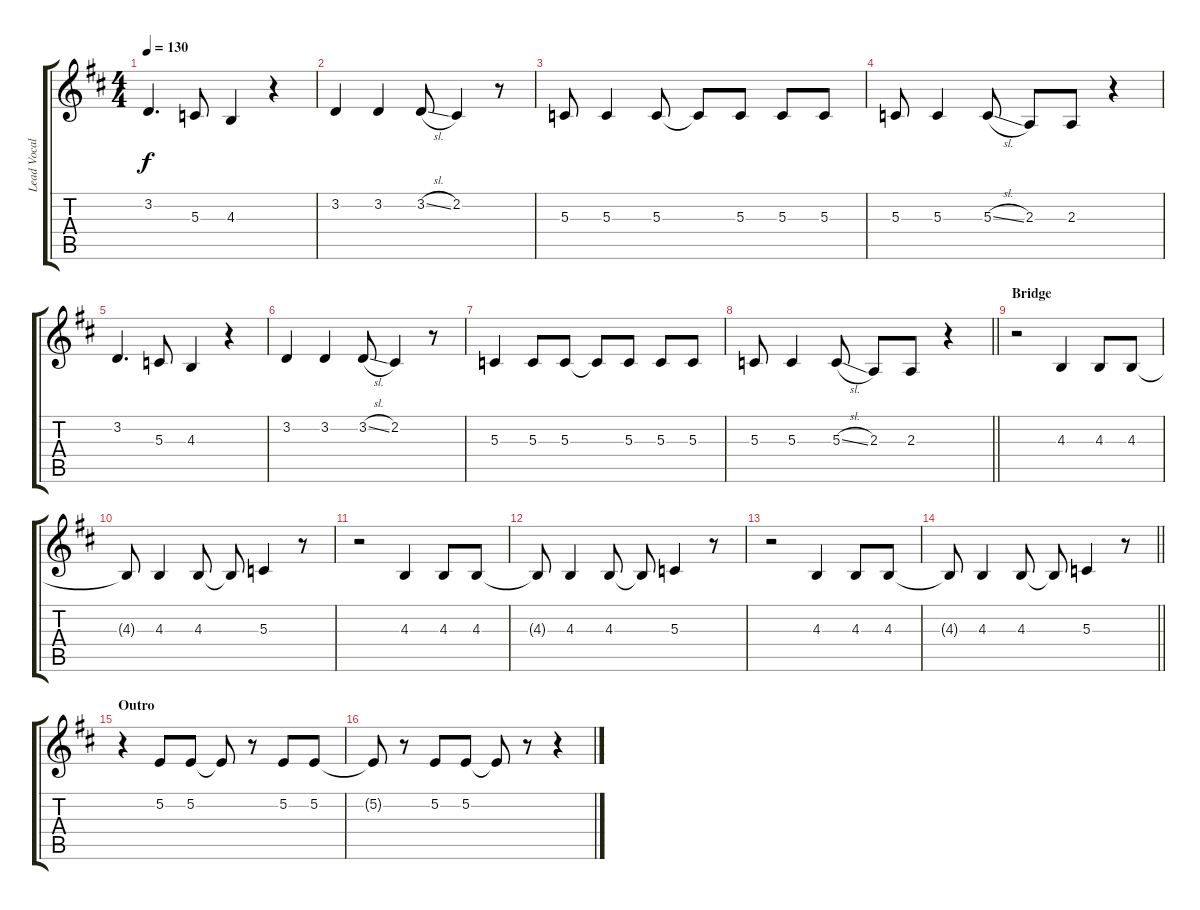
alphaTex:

\track ("Lead Vocals" "Lead Vocal") {instrument lead6voice}
\staff {score tabs}
\tuning (E4 B3 G3 D3 A2 D2) {hide}
\ts (4 4)
\tempo 130
\clef g2
\ks d
3.2.4{d dy f} 5.3.8 4.3.4 r.4 |
3.2.4 3.2.4 3.2{sl}.8 2.2.4 r.8 |
5.3.8 5.3.4 5.3.8 5.3{t}.8 5.3.8 5.3.8 5.3.8 |
5.3.8 5.3.4 5.3{sl}.8 2.3.8 2.3.8 r.4 |
3.2.4{d} 5.3.8 4.3.4 r.4 |
3.2.4 3.2.4 3.2{sl}.8 2.2.4 r.8 |
5.3.4 5.3.8 5.3.8 5.3{t}.8 5.3.8 5.3.8 5.3.8 |
\barLineRight lightlight
5.3.8 5.3.4 5.3{sl}.8 2.3.8 2.3.8 r.4 |
\section ("" "Bridge")
r.2 4.3.4 4.3.8 4.3.8 |
4.3{t}.8 4.3.4 4.3.8 4.3{t}.8 5.3.4 r.8 |
r.2 4.3.4 4.3.8 4.3.8 |
4.3{t}.8 4.3.4 4.3.8 4.3{t}.8 5.3.4 r.8 |
r.2 4.3.4 4.3.8 4.3.8 |
\barLineRight lightlight
4.3{t}.8 4.3.4 4.3.8 4.3{t}.8 5.3.4 r.8 |
\section ("" "Outro")
r.4 5.2.8 5.2.8 5.2{t}.8 r.8 5.2.8 5.2.8 |
5.2{t}.8 r.8 5.2.8 5.2.8 5.2{t}.8 r.8 r.4
